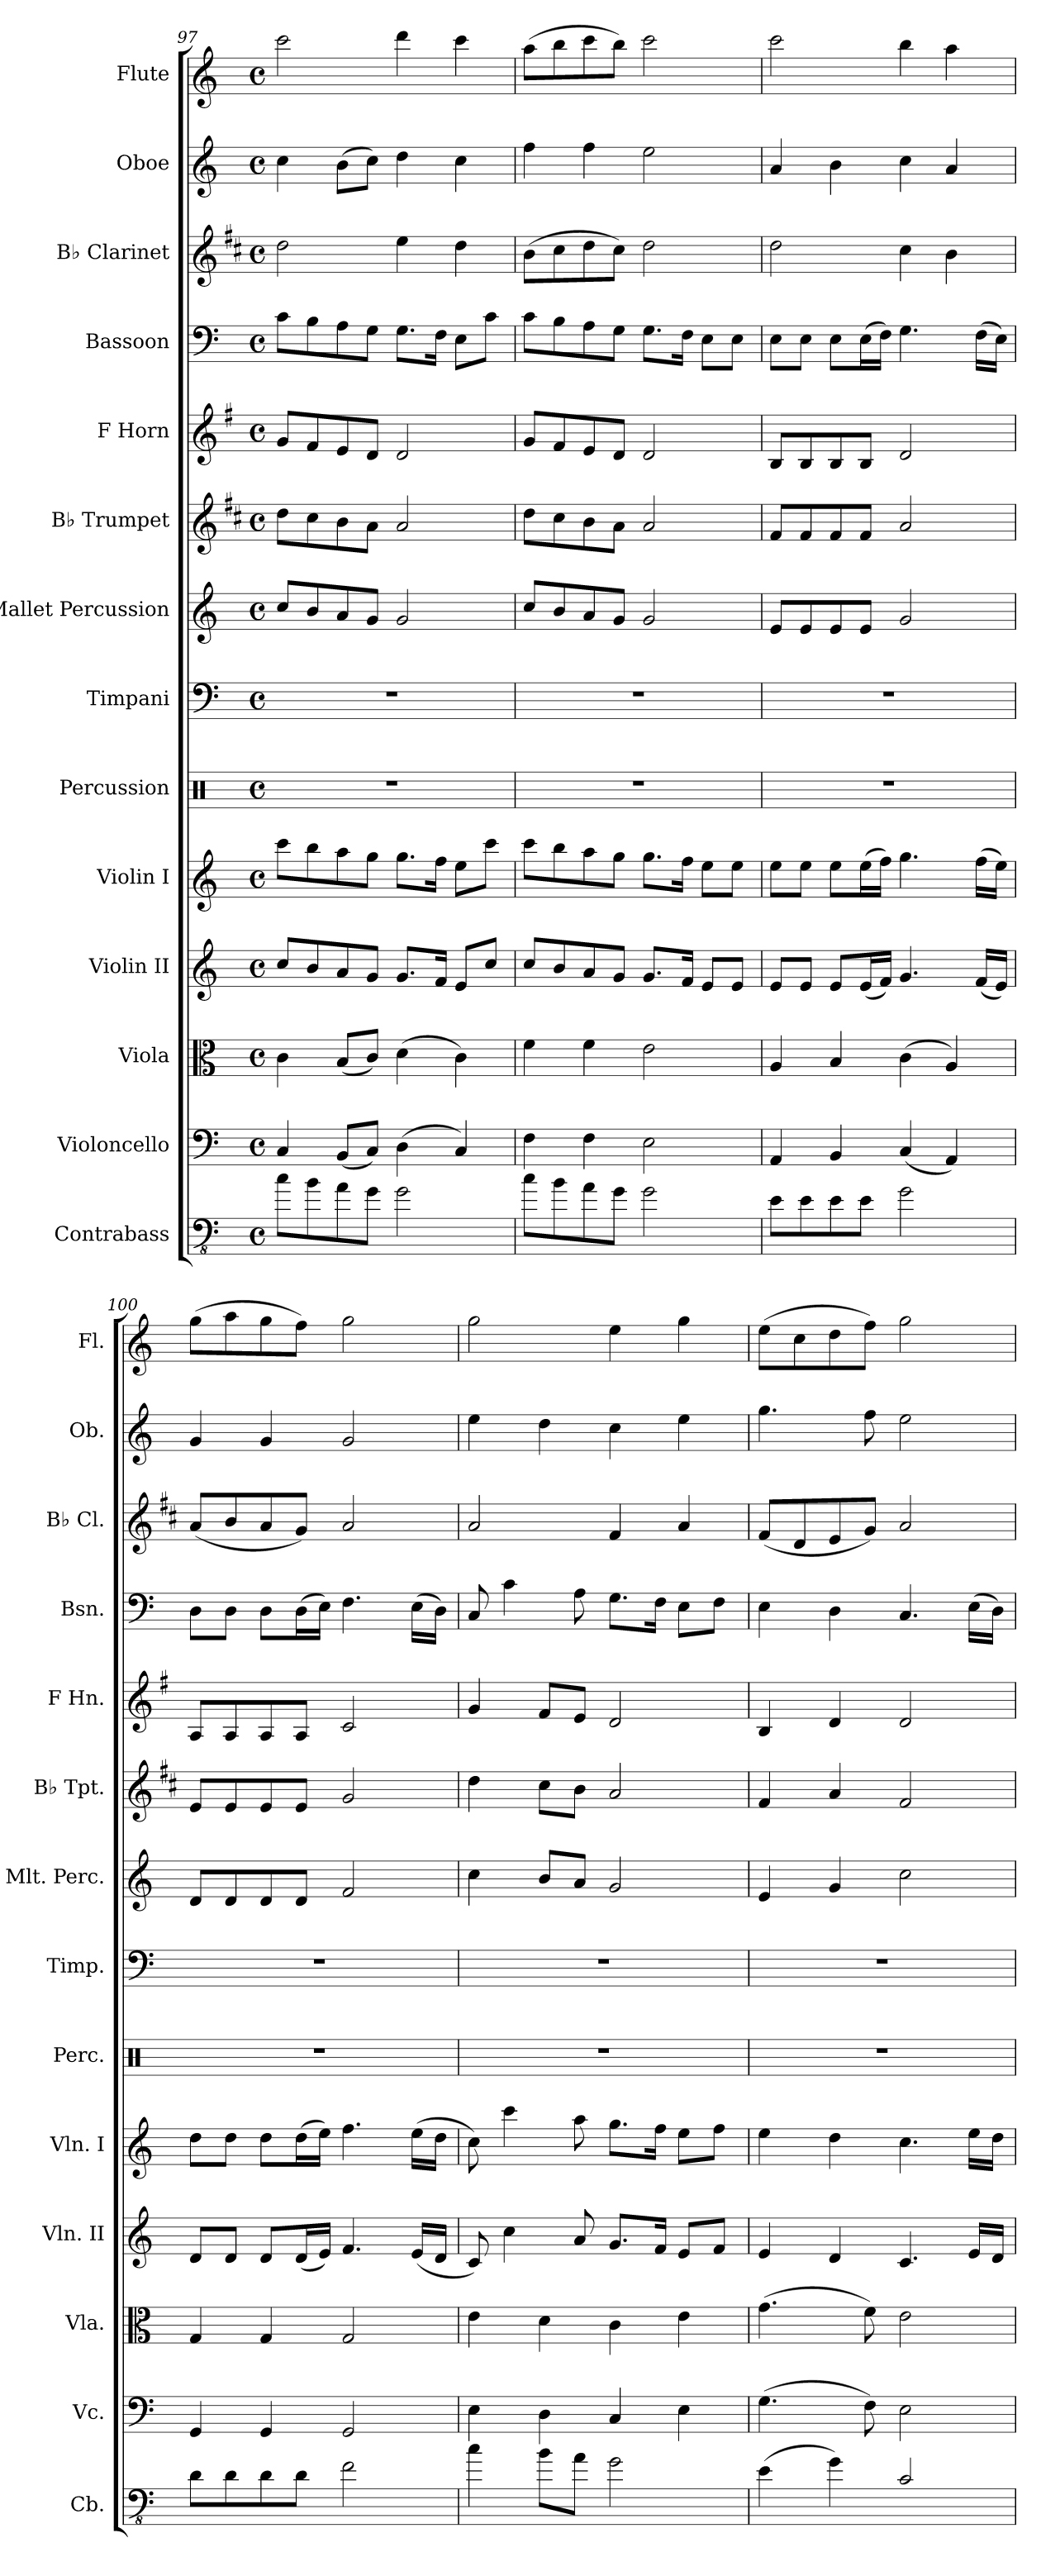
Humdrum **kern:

**kern	**kern	**kern	**kern	**kern	**kern	**kern	**kern	**kern	**kern	**kern	**kern	**kern	**kern
*part14	*part13	*part12	*part11	*part10	*part9	*part8	*part7	*part6	*part5	*part4	*part3	*part2	*part1
*staff14	*staff13	*staff12	*staff11	*staff10	*staff9	*staff8	*staff7	*staff6	*staff5	*staff4	*staff3	*staff2	*staff1
*I"Contrabass	*I"Violoncello	*I"Viola	*I"Violin II	*I"Violin I	*I"Percussion	*I"Timpani	*I"Mallet Percussion	*I"B♭ Trumpet	*I"F Horn	*I"Bassoon	*I"B♭ Clarinet	*I"Oboe	*I"Flute
*I'Cb.	*I'Vc.	*I'Vla.	*I'Vln. II	*I'Vln. I	*I'Perc.	*I'Timp.	*I'Mlt. Perc.	*I'B♭ Tpt.	*I'F Hn.	*I'Bsn.	*I'B♭ Cl.	*I'Ob.	*I'Fl.
*clefFv4	*clefF4	*clefC3	*clefG2	*clefG2	*clefX	*clefF4	*clefG2	*clefG2	*clefG2	*clefF4	*clefG2	*clefG2	*clefG2
*ITrd7c12	*	*	*	*	*	*	*ITrd-14c-24	*ITrd1c2	*ITrd4c7	*	*ITrd1c2	*	*
*k[]	*k[]	*k[]	*k[]	*k[]	*k[]	*k[]	*k[]	*k[]	*k[]	*k[]	*k[]	*k[]	*k[]
*M4/4	*M4/4	*M4/4	*M4/4	*M4/4	*M4/4	*M4/4	*M4/4	*M4/4	*M4/4	*M4/4	*M4/4	*M4/4	*M4/4
*met(c)	*met(c)	*met(c)	*met(c)	*met(c)	*met(c)	*met(c)	*met(c)	*met(c)	*met(c)	*met(c)	*met(c)	*met(c)	*met(c)
=97	=97	=97	=97	=97	=97	=97	=97	=97	=97	=97	=97	=97	=97
8C\L	4C/	4c\	8cc/L	8ccc\L	1r	1r	8cccc/L	8cc\L	8c/L	8c\L	2cc\	4cc\	2ccc\
8BB\	.	.	8b/	8bb\	.	.	8bbb/	8b\	8B/	8B\	.	.	.
8AA\	(8BB/L	(8B/L	8a/	8aa\	.	.	8aaa/	8a\	8A/	8A\	.	(8b\L	.
8GG\J	8C/J)	8c/J)	8g/J	8gg\J	.	.	8ggg/J	8g\J	8G/J	8G\J	.	8cc\J)	.
2GG\	(4D\	(4d\	8.g/L	8.gg\L	.	.	2ggg/	2g/	2G/	8.G\L	4dd\	4dd\	4ddd\
.	.	.	16f/Jk	16ff\Jk	.	.	.	.	.	16F\Jk	.	.	.
.	4C/)	4c\)	8e/L	8ee\L	.	.	.	.	.	8E\L	4cc\	4cc\	4ccc\
.	.	.	8cc/J	8ccc\J	.	.	.	.	.	8c\J	.	.	.
=98	=98	=98	=98	=98	=98	=98	=98	=98	=98	=98	=98	=98	=98
8C\L	4F\	4f\	8cc/L	8ccc\L	1r	1r	8cccc/L	8cc\L	8c/L	8c\L	(8a\L	4ff\	(8aa\L
8BB\	.	.	8b/	8bb\	.	.	8bbb/	8b\	8B/	8B\	8b\	.	8bb\
8AA\	4F\	4f\	8a/	8aa\	.	.	8aaa/	8a\	8A/	8A\	8cc\	4ff\	8ccc\
8GG\J	.	.	8g/J	8gg\J	.	.	8ggg/J	8g\J	8G/J	8G\J	8b\J)	.	8bb\J)
2GG\	2E\	2e\	8.g/L	8.gg\L	.	.	2ggg/	2g/	2G/	8.G\L	2cc\	2ee\	2ccc\
.	.	.	16f/Jk	16ff\Jk	.	.	.	.	.	16F\Jk	.	.	.
.	.	.	8e/L	8ee\L	.	.	.	.	.	8E\L	.	.	.
.	.	.	8e/J	8ee\J	.	.	.	.	.	8E\J	.	.	.
=99	=99	=99	=99	=99	=99	=99	=99	=99	=99	=99	=99	=99	=99
8EE\L	4AA/	4A/	8e/L	8ee\L	1r	1r	8eee/L	8e/L	8E/L	8E\L	2cc\	4a/	2ccc\
8EE\	.	.	8e/J	8ee\J	.	.	8eee/	8e/	8E/	8E\J	.	.	.
8EE\	4BB/	4B/	8e/L	8ee\L	.	.	8eee/	8e/	8E/	8E\L	.	4b\	.
8EE\J	.	.	(16e/L	(16ee\L	.	.	8eee/J	8e/J	8E/J	(16E\L	.	.	.
.	.	.	16f/JJ)	16ff\JJ)	.	.	.	.	.	16F\JJ)	.	.	.
2GG\	(4C/	(4c\	4.g/	4.gg\	.	.	2ggg/	2g/	2G/	4.G\	4b\	4cc\	4bb\
.	4AA/)	4A/)	.	.	.	.	.	.	.	.	4a\	4a/	4aa\
.	.	.	(16f/LL	(16ff\LL	.	.	.	.	.	(16F\LL	.	.	.
.	.	.	16e/JJ)	16ee\JJ)	.	.	.	.	.	16E\JJ)	.	.	.
=100	=100	=100	=100	=100	=100	=100	=100	=100	=100	=100	=100	=100	=100
8DD\L	4GG/	4G/	8d/L	8dd\L	1r	1r	8ddd/L	8d/L	8D/L	8D\L	(8g/L	4g/	(8gg\L
8DD\	.	.	8d/J	8dd\J	.	.	8ddd/	8d/	8D/	8D\J	8a/	.	8aa\
8DD\	4GG/	4G/	8d/L	8dd\L	.	.	8ddd/	8d/	8D/	8D\L	8g/	4g/	8gg\
8DD\J	.	.	(16d/L	(16dd\L	.	.	8ddd/J	8d/J	8D/J	(16D\L	8f/J)	.	8ff\J)
.	.	.	16e/JJ)	16ee\JJ)	.	.	.	.	.	16E\JJ)	.	.	.
2FF\	2GG/	2G/	4.f/	4.ff\	.	.	2fff/	2f/	2F/	4.F\	2g/	2g/	2gg\
.	.	.	(16e/LL	(16ee\LL	.	.	.	.	.	(16E\LL	.	.	.
.	.	.	16d/JJ	16dd\JJ	.	.	.	.	.	16D\JJ)	.	.	.
!!LO:PB:g=z
=101	=101	=101	=101	=101	=101	=101	=101	=101	=101	=101	=101	=101	=101
4C\	4E\	4e\	8c/)	8cc\)	1r	1r	4cccc\	4cc\	4c/	8C/	2g/	4ee\	2gg\
.	.	.	4cc\	4ccc\	.	.	.	.	.	4c\	.	.	.
8BB\L	4D\	4d\	.	.	.	.	8bbb/L	8b\L	8B/L	.	.	4dd\	.
8AA\J	.	.	8a/	8aa\	.	.	8aaa/J	8a\J	8A/J	8A\	.	.	.
2GG\	4C/	4c\	8.g/L	8.gg\L	.	.	2ggg/	2g/	2G/	8.G\L	4e/	4cc\	4ee\
.	.	.	16f/Jk	16ff\Jk	.	.	.	.	.	16F\Jk	.	.	.
.	4E\	4e\	8e/L	8ee\L	.	.	.	.	.	8E\L	4g/	4ee\	4gg\
.	.	.	8f/J	8ff\J	.	.	.	.	.	8F\J	.	.	.
=102	=102	=102	=102	=102	=102	=102	=102	=102	=102	=102	=102	=102	=102
(4EE\	(4.G\	(4.g\	4e/	4ee\	1r	1r	4eee/	4e/	4E/	4E\	(8e/L	4.gg\	(8ee\L
.	.	.	.	.	.	.	.	.	.	.	8c/	.	8cc\
4GG\)	.	.	4d/	4dd\	.	.	4ggg/	4g/	4G/	4D\	8d/	.	8dd\
.	8F\)	8f\)	.	.	.	.	.	.	.	.	8f/J)	8ff\	8ff\J)
2CC/	2E\	2e\	4.c/	4.cc\	.	.	2cccc\	2e/	2G/	4.C/	2g/	2ee\	2gg\
.	.	.	16e/LL	16ee\LL	.	.	.	.	.	(16E\LL	.	.	.
.	.	.	16d/JJ	16dd\JJ	.	.	.	.	.	16D\JJ)	.	.	.
=	=	=	=	=	=	=	=	=	=	=	=	=	=
*-	*-	*-	*-	*-	*-	*-	*-	*-	*-	*-	*-	*-	*-
